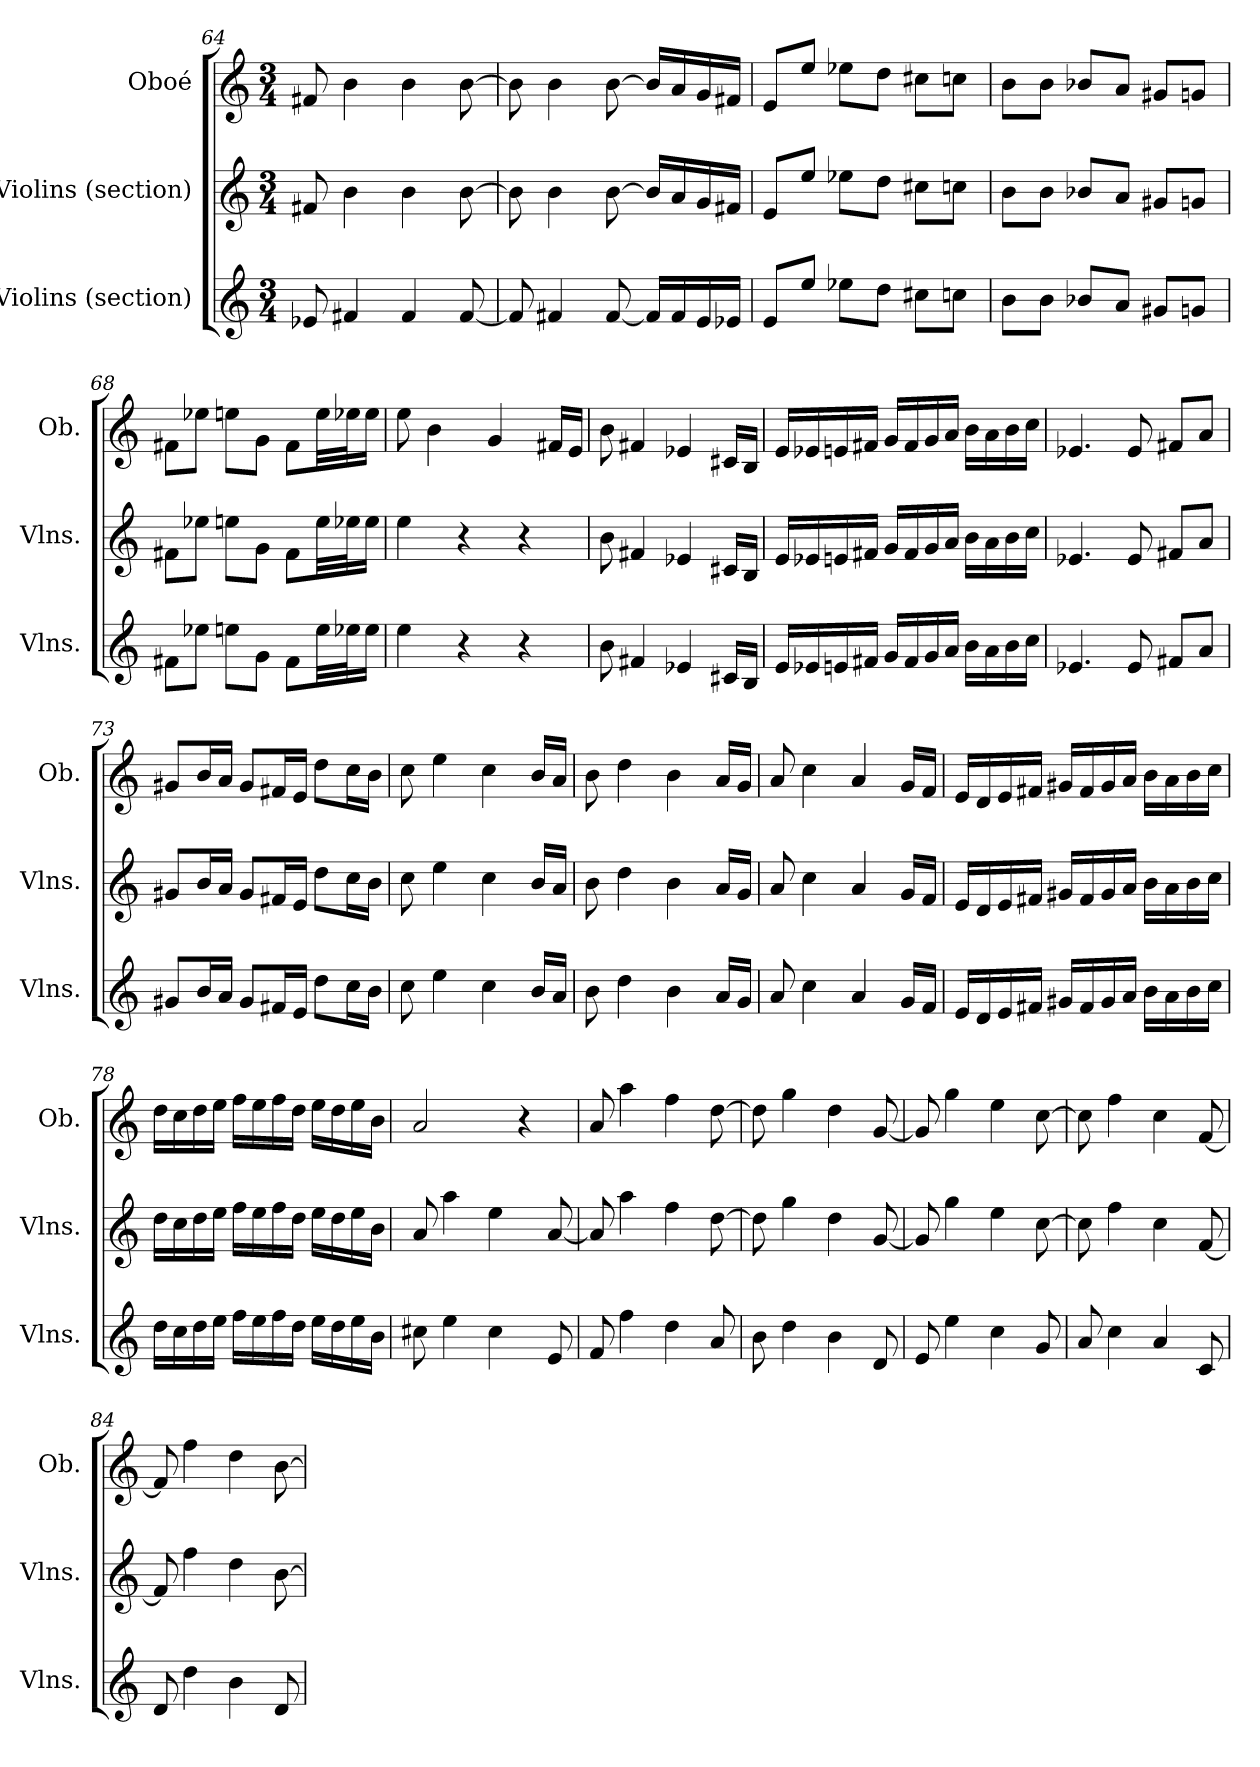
**kern	**kern	**kern
*part3	*part2	*part1
*staff3	*staff2	*staff1
*I"Violins (section)	*I"Violins (section)	*I"Oboé
*I'Vlns.	*I'Vlns.	*I'Ob.
*clefG2	*clefG2	*clefG2
*k[]	*k[]	*k[]
*M3/4	*M3/4	*M3/4
=64	=64	=64
8e-X/	8f#X/	8f#X/
4f#X/	4b\	4b\
4f#/	4b\	4b\
[8f#/	[8b\	[8b\
!!LO:PB:g=z
=65	=65	=65
8f#/]	8b\]	8b\]
4f#X/	4b\	4b\
[8f#/	[8b\	[8b\
16f#/LL]	16b/LL]	16b/LL]
16f#/	16a/	16a/
16e/	16g/	16g/
16e-X/JJ	16f#X/JJ	16f#X/JJ
=66	=66	=66
8e/L	8e/L	8e/L
8ee/J	8ee/J	8ee/J
8ee-X\L	8ee-X\L	8ee-X\L
8dd\J	8dd\J	8dd\J
8cc#X\L	8cc#X\L	8cc#X\L
8ccn\J	8ccn\J	8ccn\J
=67	=67	=67
8b\L	8b\L	8b\L
8b\J	8b\J	8b\J
8b-X/L	8b-X/L	8b-X/L
8a/J	8a/J	8a/J
8g#X/L	8g#X/L	8g#X/L
8gn/J	8gn/J	8gn/J
=68	=68	=68
8f#X\L	8f#X\L	8f#X\L
8ee-X\J	8ee-X\J	8ee-X\J
8een\L	8een\L	8een\L
8g\J	8g\J	8g\J
8f#\L	8f#\L	8f#\L
32ee\LL	32ee\LL	32ee\LL
32ee-X\J	32ee-X\J	32ee-X\J
16ee-\JJ	16ee-\JJ	16ee-\JJ
!!LO:LB:g=z
=69	=69	=69
4ee\	4ee\	8ee\
.	.	4b\
4r	4r	.
.	.	4g/
4r	4r	.
.	.	16f#X/LL
.	.	16e/JJ
=70	=70	=70
8b\	8b\	8b\
4f#X/	4f#X/	4f#X/
4e-X/	4e-X/	4e-X/
16c#X/LL	16c#X/LL	16c#X/LL
16B/JJ	16B/JJ	16B/JJ
=71	=71	=71
16e/LL	16e/LL	16e/LL
16e-X/	16e-X/	16e-X/
16en/	16en/	16en/
16f#X/JJ	16f#X/JJ	16f#X/JJ
16g/LL	16g/LL	16g/LL
16f#/	16f#/	16f#/
16g/	16g/	16g/
16a/JJ	16a/JJ	16a/JJ
16b\LL	16b\LL	16b\LL
16a\	16a\	16a\
16b\	16b\	16b\
16cc\JJ	16cc\JJ	16cc\JJ
=72	=72	=72
4.e-X/	4.e-X/	4.e-X/
8e-/	8e-/	8e-/
8f#X/L	8f#X/L	8f#X/L
8a/J	8a/J	8a/J
!!LO:LB:g=z
=73	=73	=73
8g#X/L	8g#X/L	8g#X/L
16b/L	16b/L	16b/L
16a/JJ	16a/JJ	16a/JJ
8g#/L	8g#/L	8g#/L
16f#X/L	16f#X/L	16f#X/L
16e/JJ	16e/JJ	16e/JJ
8dd\L	8dd\L	8dd\L
16cc\L	16cc\L	16cc\L
16b\JJ	16b\JJ	16b\JJ
=74	=74	=74
8cc\	8cc\	8cc\
4ee\	4ee\	4ee\
4cc\	4cc\	4cc\
16b/LL	16b/LL	16b/LL
16a/JJ	16a/JJ	16a/JJ
=75	=75	=75
8b\	8b\	8b\
4dd\	4dd\	4dd\
4b\	4b\	4b\
16a/LL	16a/LL	16a/LL
16g/JJ	16g/JJ	16g/JJ
=76	=76	=76
8a/	8a/	8a/
4cc\	4cc\	4cc\
4a/	4a/	4a/
16g/LL	16g/LL	16g/LL
16f/JJ	16f/JJ	16f/JJ
!!LO:LB:g=z
=77	=77	=77
16e/LL	16e/LL	16e/LL
16d/	16d/	16d/
16e/	16e/	16e/
16f#X/JJ	16f#X/JJ	16f#X/JJ
16g#X/LL	16g#X/LL	16g#X/LL
16f#/	16f#/	16f#/
16g#/	16g#/	16g#/
16a/JJ	16a/JJ	16a/JJ
16b\LL	16b\LL	16b\LL
16a\	16a\	16a\
16b\	16b\	16b\
16cc\JJ	16cc\JJ	16cc\JJ
=78	=78	=78
16dd\LL	16dd\LL	16dd\LL
16cc\	16cc\	16cc\
16dd\	16dd\	16dd\
16ee\JJ	16ee\JJ	16ee\JJ
16ff\LL	16ff\LL	16ff\LL
16ee\	16ee\	16ee\
16ff\	16ff\	16ff\
16dd\JJ	16dd\JJ	16dd\JJ
16ee\LL	16ee\LL	16ee\LL
16dd\	16dd\	16dd\
16ee\	16ee\	16ee\
16b\JJ	16b\JJ	16b\JJ
=79	=79	=79
8cc#X\	8a/	2a/
4ee\	4aa\	.
4cc#\	4ee\	.
.	.	4r
8e/	[8a/	.
=80	=80	=80
8f/	8a/]	8a/
4ff\	4aa\	4aa\
4dd\	4ff\	4ff\
8a/	[8dd\	[8dd\
!!LO:LB:g=z
=81	=81	=81
8b\	8dd\]	8dd\]
4dd\	4gg\	4gg\
4b\	4dd\	4dd\
8d/	[8g/	[8g/
=82	=82	=82
8e/	8g/]	8g/]
4ee\	4gg\	4gg\
4cc\	4ee\	4ee\
8g/	[8cc\	[8cc\
=83	=83	=83
8a/	8cc\]	8cc\]
4cc\	4ff\	4ff\
4a/	4cc\	4cc\
8c/	[8f/	[8f/
=84	=84	=84
8d/	8f/]	8f/]
4dd\	4ff\	4ff\
4b\	4dd\	4dd\
8d/	[8b\	[8b\
=	=	=
*-	*-	*-
